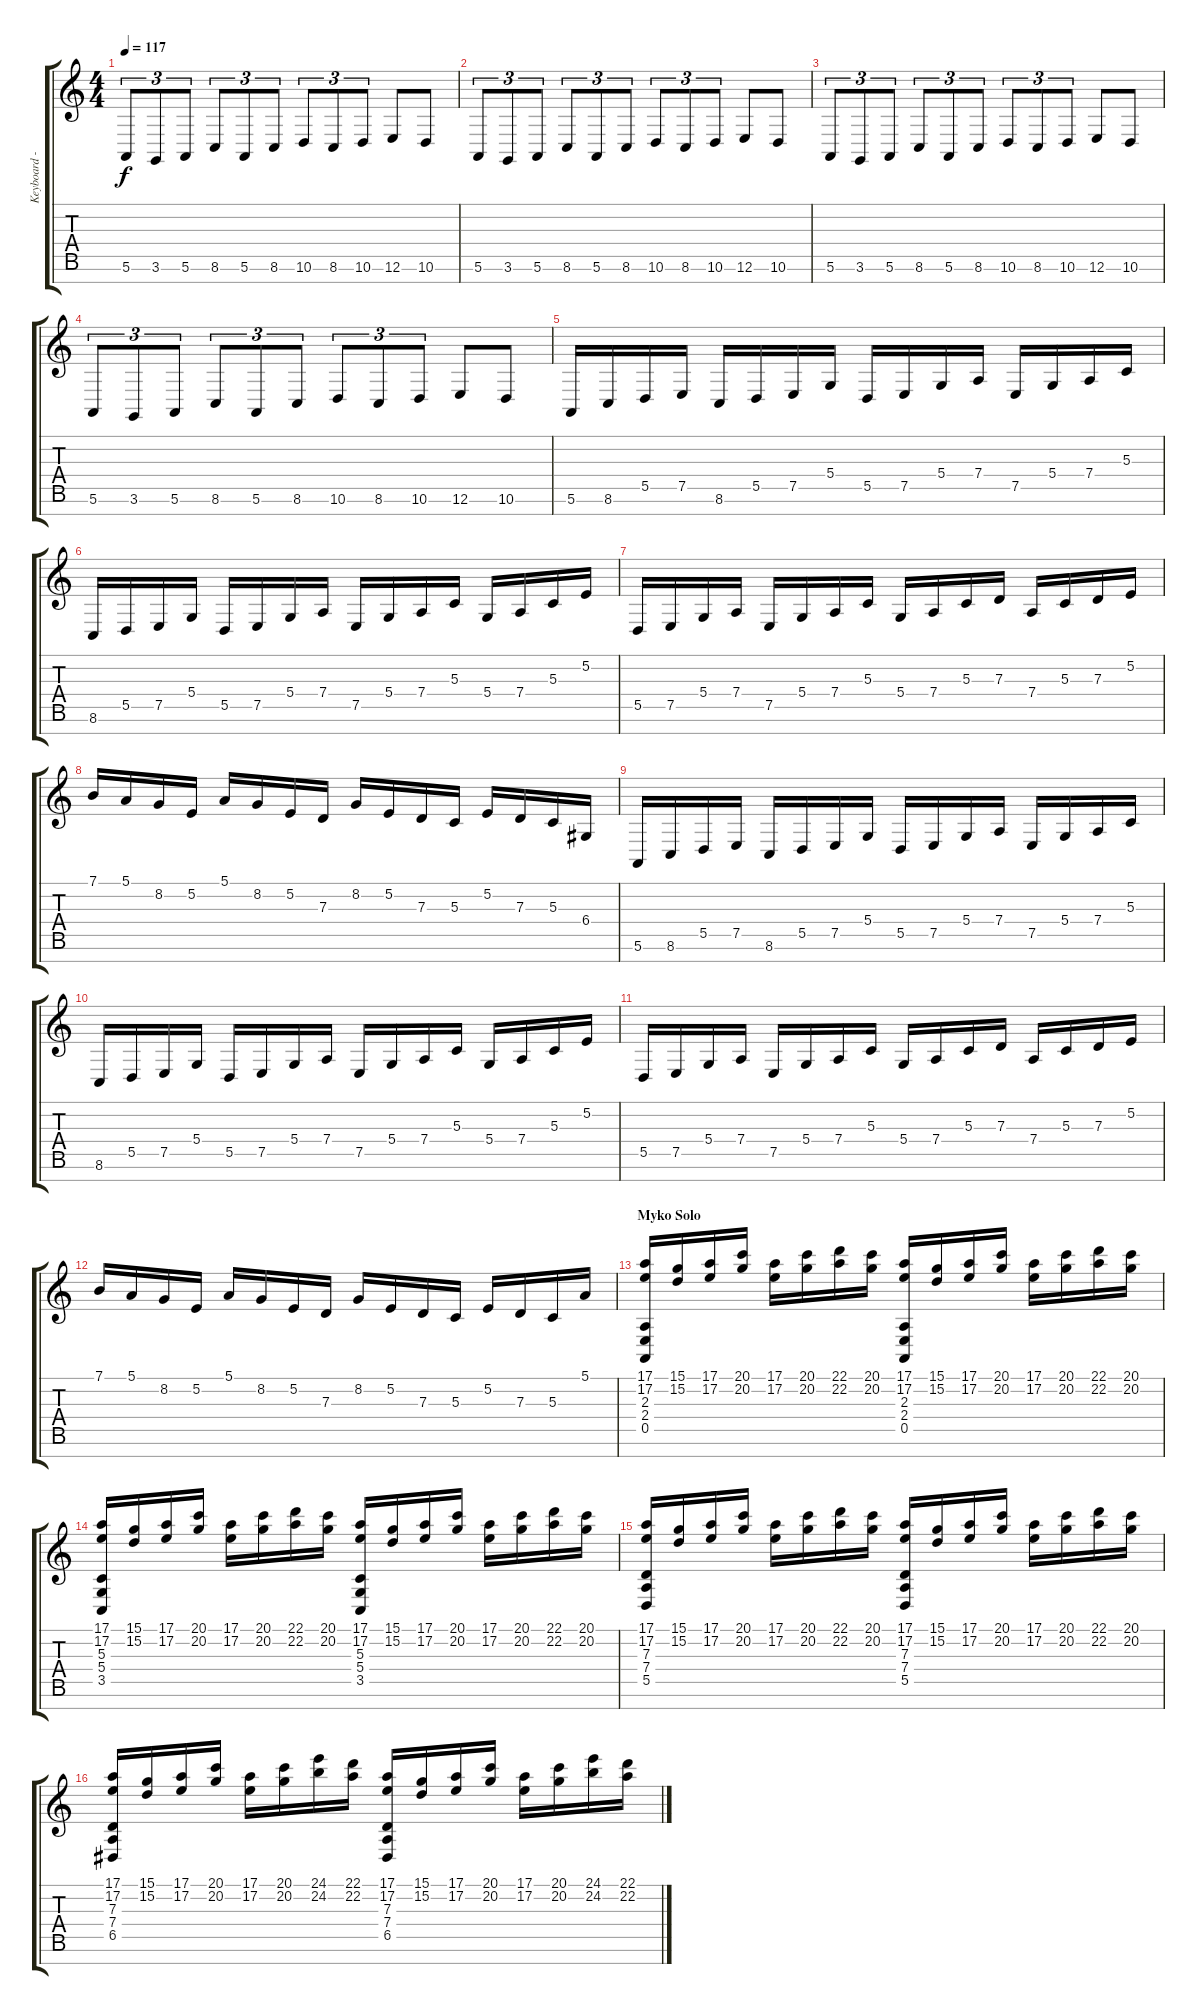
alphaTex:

\track ("Keyboard - Recorded" "Keyboard -") {instrument tubularbells}
\staff {score tabs}
\tuning (E4 B3 G3 D3 A2 E2 B1) {hide}
\ts (4 4)
\tempo 117
\clef g2
\ks c
5.6.8{tu (3 2) dy f volume 10 instrument fx8scifi} 3.6.8{tu (3 2)} 5.6.8{tu (3 2)} 8.6.8{tu (3 2)} 5.6.8{tu (3 2)} 8.6.8{tu (3 2)} 10.6.8{tu (3 2)} 8.6.8{tu (3 2)} 10.6.8{tu (3 2)} 12.6.8 10.6.8 |
5.6.8{tu (3 2) instrument fx8scifi} 3.6.8{tu (3 2)} 5.6.8{tu (3 2)} 8.6.8{tu (3 2)} 5.6.8{tu (3 2)} 8.6.8{tu (3 2)} 10.6.8{tu (3 2)} 8.6.8{tu (3 2)} 10.6.8{tu (3 2)} 12.6.8 10.6.8 |
5.6.8{tu (3 2) instrument fx8scifi} 3.6.8{tu (3 2)} 5.6.8{tu (3 2)} 8.6.8{tu (3 2)} 5.6.8{tu (3 2)} 8.6.8{tu (3 2)} 10.6.8{tu (3 2)} 8.6.8{tu (3 2)} 10.6.8{tu (3 2)} 12.6.8 10.6.8 |
5.6.8{tu (3 2) instrument fx8scifi} 3.6.8{tu (3 2)} 5.6.8{tu (3 2)} 8.6.8{tu (3 2)} 5.6.8{tu (3 2)} 8.6.8{tu (3 2)} 10.6.8{tu (3 2)} 8.6.8{tu (3 2)} 10.6.8{tu (3 2)} 12.6.8 10.6.8 |
5.6.16{volume 12 instrument tubularbells} 8.6.16 5.5.16 7.5.16 8.6.16 5.5.16 7.5.16 5.4.16 5.5.16 7.5.16 5.4.16 7.4.16 7.5.16 5.4.16 7.4.16 5.3.16 |
8.6.16{volume 13 instrument tubularbells} 5.5.16 7.5.16 5.4.16 5.5.16 7.5.16 5.4.16 7.4.16 7.5.16 5.4.16 7.4.16 5.3.16 5.4.16 7.4.16 5.3.16 5.2.16 |
5.5.16{instrument tubularbells} 7.5.16 5.4.16 7.4.16 7.5.16 5.4.16 7.4.16 5.3.16 5.4.16 7.4.16 5.3.16 7.3.16 7.4.16 5.3.16 7.3.16 5.2.16 |
7.1.16 5.1.16 8.2.16 5.2.16 5.1.16 8.2.16 5.2.16 7.3.16 8.2.16 5.2.16 7.3.16 5.3.16 5.2.16 7.3.16 5.3.16 6.4.16 |
5.6.16{volume 12 instrument tubularbells} 8.6.16 5.5.16 7.5.16 8.6.16 5.5.16 7.5.16 5.4.16 5.5.16 7.5.16 5.4.16 7.4.16 7.5.16 5.4.16 7.4.16 5.3.16 |
8.6.16{volume 13 instrument tubularbells} 5.5.16 7.5.16 5.4.16 5.5.16 7.5.16 5.4.16 7.4.16 7.5.16 5.4.16 7.4.16 5.3.16 5.4.16 7.4.16 5.3.16 5.2.16 |
5.5.16{instrument tubularbells} 7.5.16 5.4.16 7.4.16 7.5.16 5.4.16 7.4.16 5.3.16 5.4.16 7.4.16 5.3.16 7.3.16 7.4.16 5.3.16 7.3.16 5.2.16 |
7.1.16 5.1.16 8.2.16 5.2.16 5.1.16 8.2.16 5.2.16 7.3.16 8.2.16 5.2.16 7.3.16 5.3.16 5.2.16 7.3.16 5.3.16 5.1.16 |
\section ("" "Myko Solo")
(17.1 17.2 2.3 2.4 0.5).16{volume 9} (15.1 15.2).16 (17.1 17.2).16 (20.1 20.2).16 (17.1 17.2).16 (20.1 20.2).16 (22.1 22.2).16 (20.1 20.2).16 (17.1 17.2 2.3 2.4 0.5).16 (15.1 15.2).16 (17.1 17.2).16 (20.1 20.2).16 (17.1 17.2).16 (20.1 20.2).16 (22.1 22.2).16 (20.1 20.2).16 |
(17.1 17.2 5.3 5.4 3.5).16{volume 9} (15.1 15.2).16 (17.1 17.2).16 (20.1 20.2).16 (17.1 17.2).16 (20.1 20.2).16 (22.1 22.2).16 (20.1 20.2).16 (17.1 17.2 5.3 5.4 3.5).16 (15.1 15.2).16 (17.1 17.2).16 (20.1 20.2).16 (17.1 17.2).16 (20.1 20.2).16 (22.1 22.2).16 (20.1 20.2).16 |
(17.1 17.2 7.3 7.4 5.5).16{volume 9} (15.1 15.2).16 (17.1 17.2).16 (20.1 20.2).16 (17.1 17.2).16 (20.1 20.2).16 (22.1 22.2).16 (20.1 20.2).16 (17.1 17.2 7.3 7.4 5.5).16 (15.1 15.2).16 (17.1 17.2).16 (20.1 20.2).16 (17.1 17.2).16 (20.1 20.2).16 (22.1 22.2).16 (20.1 20.2).16 |
(17.1 17.2 7.3 7.4 6.5).16{volume 9} (15.1 15.2).16 (17.1 17.2).16 (20.1 20.2).16 (17.1 17.2).16 (20.1 20.2).16 (24.1 24.2).16 (22.1 22.2).16 (17.1 17.2 7.3 7.4 6.5).16 (15.1 15.2).16 (17.1 17.2).16 (20.1 20.2).16 (17.1 17.2).16 (20.1 20.2).16 (24.1 24.2).16 (22.1 22.2).16
